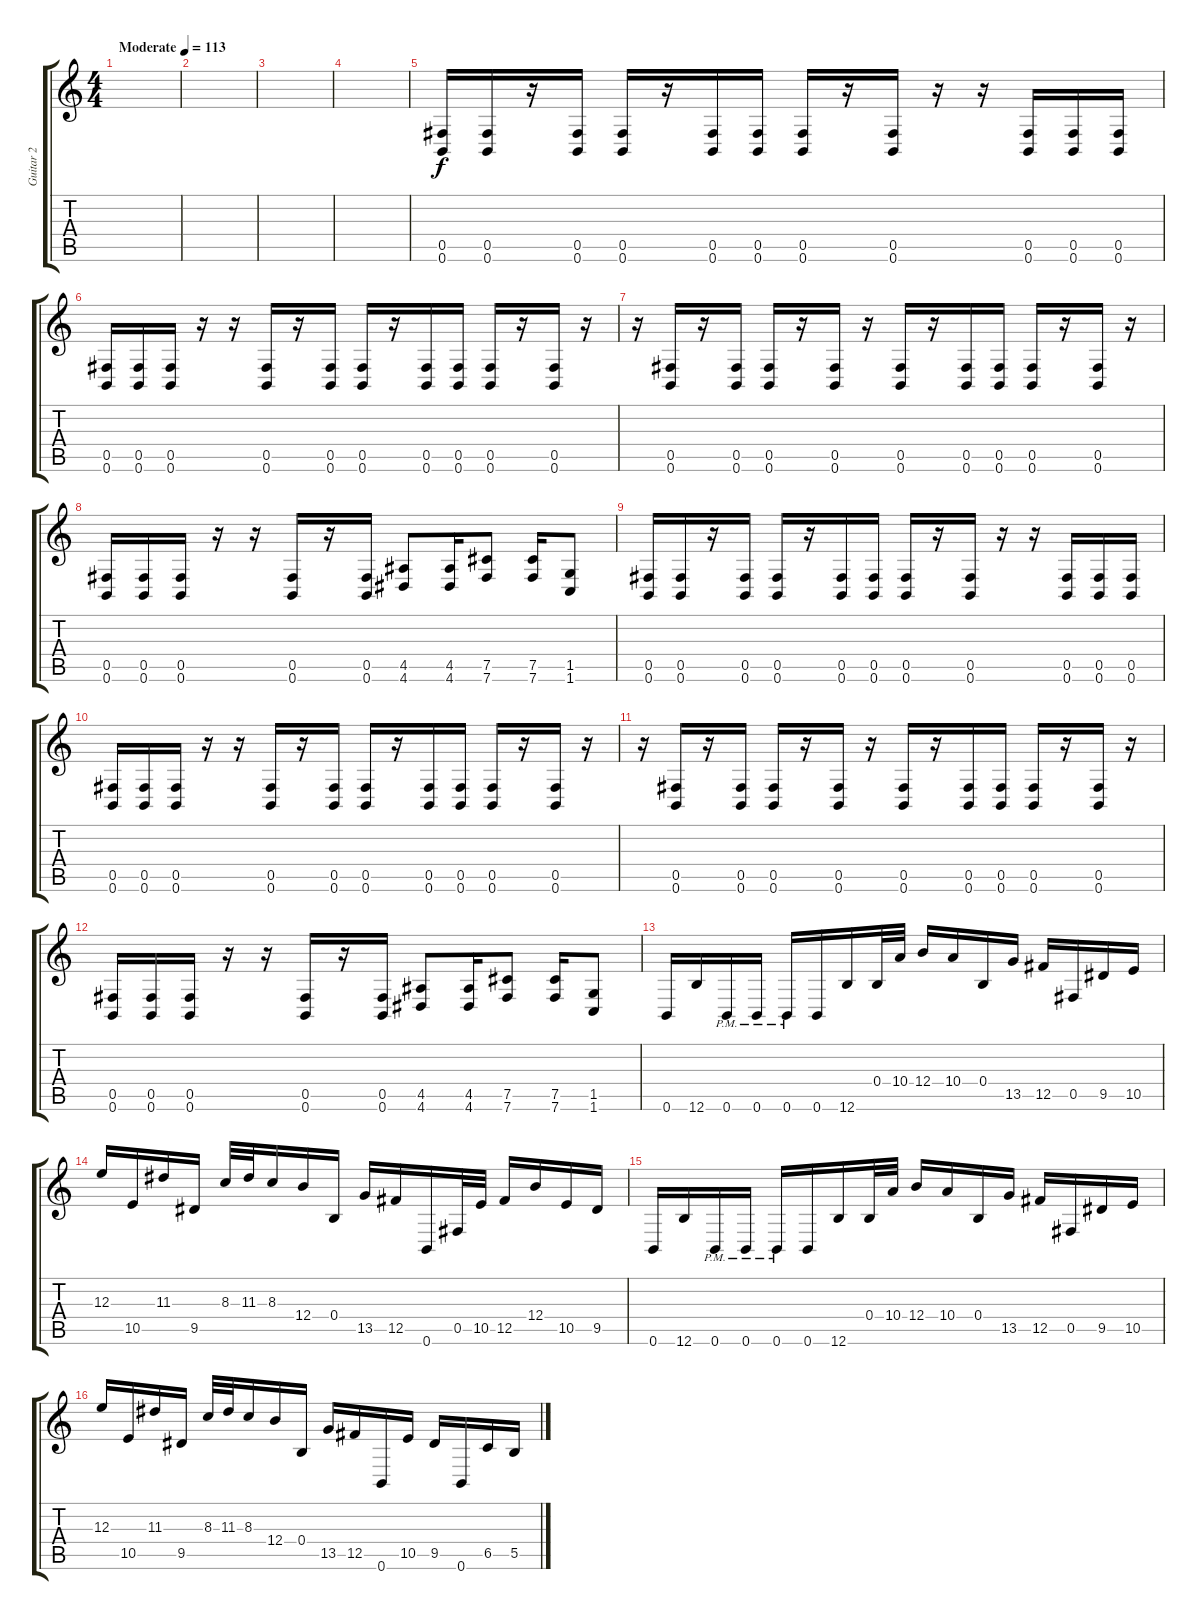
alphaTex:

\track ("Guitar 2" "Guitar 2") {instrument overdrivenguitar}
\staff {score tabs}
\tuning (Db4 Ab3 E3 B2 Gb2 B1) {hide}
\ts (4 4)
\tempo (113 "Moderate")
\clef g2
\ks c
|
|
|
|
(0.5 0.6).16 (0.5 0.6).16 r.16 (0.5 0.6).16 (0.5 0.6).16 r.16 (0.5 0.6).16 (0.5 0.6).16 (0.5 0.6).16 r.16 (0.5 0.6).16 r.16 r.16 (0.5 0.6).16 (0.5 0.6).16 (0.5 0.6).16 |
(0.5 0.6).16 (0.5 0.6).16 (0.5 0.6).16 r.16 r.16 (0.5 0.6).16 r.16 (0.5 0.6).16 (0.5 0.6).16 r.16 (0.5 0.6).16 (0.5 0.6).16 (0.5 0.6).16 r.16 (0.5 0.6).16 r.16 |
r.16 (0.5 0.6).16 r.16 (0.5 0.6).16 (0.5 0.6).16 r.16 (0.5 0.6).16 r.16 (0.5 0.6).16 r.16 (0.5 0.6).16 (0.5 0.6).16 (0.5 0.6).16 r.16 (0.5 0.6).16 r.16 |
(0.5 0.6).16 (0.5 0.6).16 (0.5 0.6).16 r.16 r.16 (0.5 0.6).16 r.16 (0.5 0.6).16 (4.5 4.6).8 (4.5 4.6).16 (7.5 7.6).8 (7.5 7.6).16 (1.5 1.6).8 |
(0.5 0.6).16 (0.5 0.6).16 r.16 (0.5 0.6).16 (0.5 0.6).16 r.16 (0.5 0.6).16 (0.5 0.6).16 (0.5 0.6).16 r.16 (0.5 0.6).16 r.16 r.16 (0.5 0.6).16 (0.5 0.6).16 (0.5 0.6).16 |
(0.5 0.6).16 (0.5 0.6).16 (0.5 0.6).16 r.16 r.16 (0.5 0.6).16 r.16 (0.5 0.6).16 (0.5 0.6).16 r.16 (0.5 0.6).16 (0.5 0.6).16 (0.5 0.6).16 r.16 (0.5 0.6).16 r.16 |
r.16 (0.5 0.6).16 r.16 (0.5 0.6).16 (0.5 0.6).16 r.16 (0.5 0.6).16 r.16 (0.5 0.6).16 r.16 (0.5 0.6).16 (0.5 0.6).16 (0.5 0.6).16 r.16 (0.5 0.6).16 r.16 |
(0.5 0.6).16 (0.5 0.6).16 (0.5 0.6).16 r.16 r.16 (0.5 0.6).16 r.16 (0.5 0.6).16 (4.5 4.6).8 (4.5 4.6).16 (7.5 7.6).8 (7.5 7.6).16 (1.5 1.6).8 |
0.6.16 12.6.16 0.6{pm}.16 0.6{pm}.16 0.6{pm}.16 0.6.16 12.6.16 0.4.32 10.4.32 12.4.16 10.4.16 0.4.16 13.5.16 12.5.16 0.5.16 9.5.16 10.5.16 |
12.3.16 10.5.16 11.3.16 9.5.16 8.3.32 11.3.32 8.3.16 12.4.16 0.4.16 13.5.16 12.5.16 0.6.16 0.5.32 10.5.32 12.5.16 12.4.16 10.5.16 9.5.16 |
0.6.16 12.6.16 0.6{pm}.16 0.6{pm}.16 0.6{pm}.16 0.6.16 12.6.16 0.4.32 10.4.32 12.4.16 10.4.16 0.4.16 13.5.16 12.5.16 0.5.16 9.5.16 10.5.16 |
12.3.16 10.5.16 11.3.16 9.5.16 8.3.32 11.3.32 8.3.16 12.4.16 0.4.16 13.5.16 12.5.16 0.6.16 10.5.16 9.5.16 0.6.16 6.5.16 5.5.16
